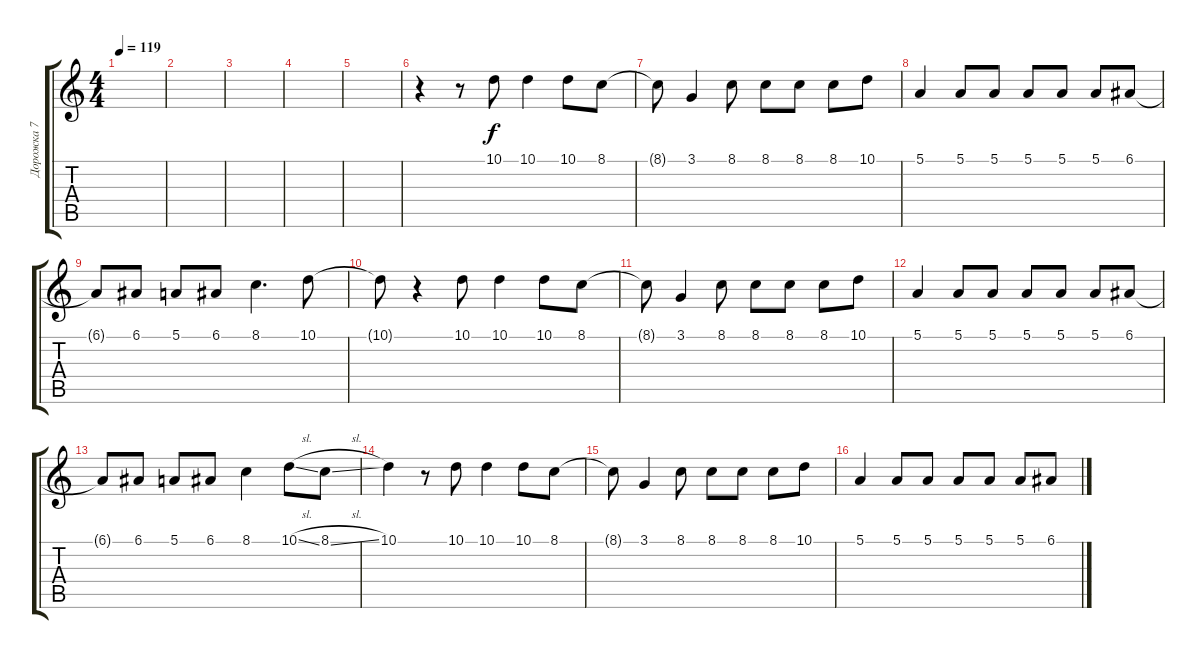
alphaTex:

\track ("Дорожка 7" "Дорожка 7") {instrument lead1square}
\staff {score tabs}
\tuning (E4 B3 G3 D3 A2 E2) {hide}
\ts (4 4)
\tempo 119
\clef g2
\ks c
|
|
|
|
|
r.4 r.8 10.1.8 10.1.4 10.1.8 8.1.8 |
8.1{t}.8 3.1.4 8.1.8 8.1.8 8.1.8 8.1.8 10.1.8 |
5.1.4 5.1.8 5.1.8 5.1.8 5.1.8 5.1.8 6.1.8 |
6.1{t}.8 6.1.8 5.1.8 6.1.8 8.1.4{d} 10.1.8 |
10.1{t}.8 r.4 10.1.8 10.1.4 10.1.8 8.1.8 |
8.1{t}.8 3.1.4 8.1.8 8.1.8 8.1.8 8.1.8 10.1.8 |
5.1.4 5.1.8 5.1.8 5.1.8 5.1.8 5.1.8 6.1.8 |
6.1{t}.8 6.1.8 5.1.8 6.1.8 8.1.4 10.1{sl}.8 8.1{sl}.8 |
10.1.4 r.8 10.1.8 10.1.4 10.1.8 8.1.8 |
8.1{t}.8 3.1.4 8.1.8 8.1.8 8.1.8 8.1.8 10.1.8 |
5.1.4 5.1.8 5.1.8 5.1.8 5.1.8 5.1.8 6.1.8
